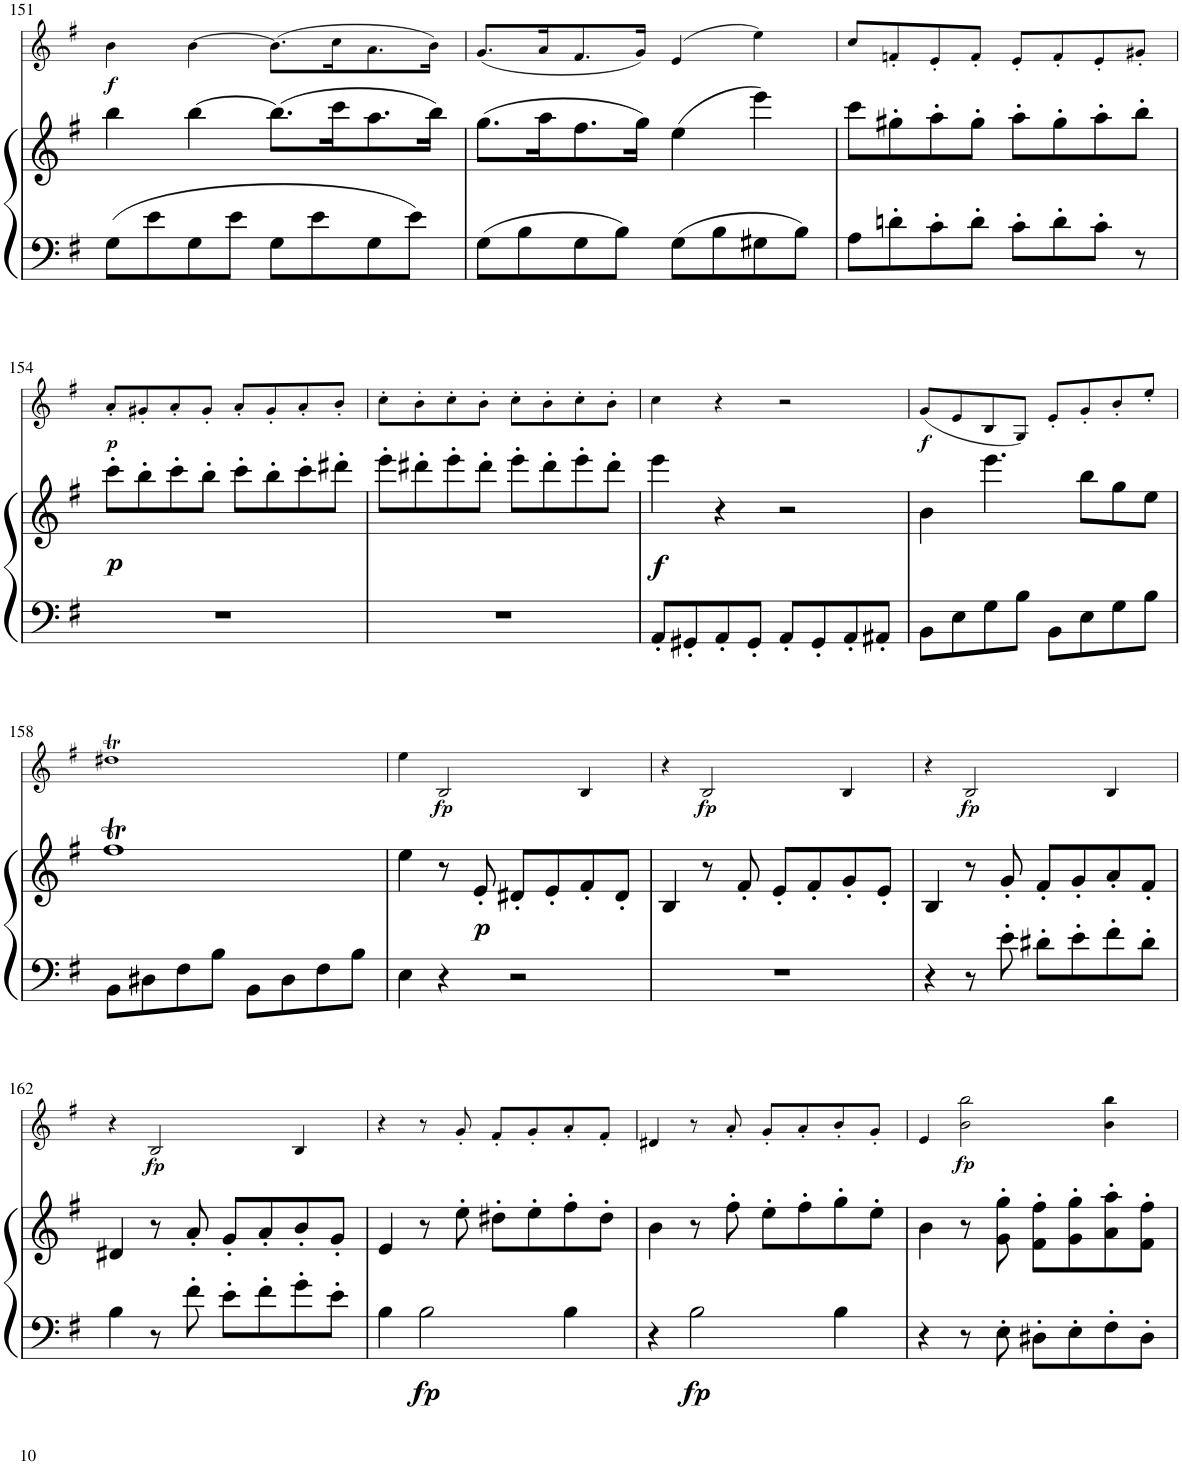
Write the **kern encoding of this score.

**kern	**kern	**dynam	**kern	**dynam
*part2	*part2	*part2	*part1	*part1
*staff3	*staff2	*staff2/3	*staff1	*staff1
*I"Klavier	*	*	*I"Violine	*
*	*	*	*I'Vln	*
!!LO:PB:g=z
*clefF4	*clefG2	*	*clefG2	*
*k[f#]	*k[f#]	*	*k[f#]	*
*M2/2	*M2/2	*	*M2/2	*
*met(c|)	*met(c|)	*	*met(c|)	*
=151	=151	=151	=151	=151
!	!	!	!	!LO:DY:b
8G\L	4bb\	.	4b\	f
8e\	.	.	.	.
8G\	[4bb\	.	[4b\	.
8e\J	.	.	.	.
8G\L	(8.bb\L]	.	(8.b\L]	.
8e\	.	.	.	.
.	16ccc\K	.	16cc\K	.
8G\	8.aa\	.	8.a\	.
8e\J	.	.	.	.
.	16bb\Jk)	.	16b\Jk)	.
=152	=152	=152	=152	=152
8G\L	(8.gg\L	.	(8.g/L	.
8B\	.	.	.	.
.	16aa\K	.	16a/K	.
8G\	8.ff#\	.	8.f#/	.
8B\J	.	.	.	.
.	16gg\Jk)	.	16g/Jk)	.
8G\L	(4ee\	.	(4e/	.
8B\	.	.	.	.
8G#X\	4eee\)	.	4ee\)	.
8B\J	.	.	.	.
=153	=153	=153	=153	=153
8A\L	8ccc\L	.	8cc/L	.
8dn'\	8gg#X'\	.	8fn'/	.
8c'\	8aa'\	.	8e'/	.
8d'\J	8gg#'\J	.	8f'/J	.
8c'\L	8aa'\L	.	8e'/L	.
8d'\	8gg#'\	.	8f'/	.
8c'\J	8aa'\	.	8e'/	.
8r	8bb'\J	.	8g#X'/J	.
!!LO:LB:g=z
=154	=154	=154	=154	=154
!	!	!LO:DY:b	!	!LO:DY:b
1r	8ccc'\L	p	8a'/L	p
.	8bb'\	.	8g#X'/	.
.	8ccc'\	.	8a'/	.
.	8bb'\J	.	8g#'/J	.
.	8ccc'\L	.	8a'/L	.
.	8bb'\	.	8g#'/	.
.	8ccc'\	.	8a'/	.
.	8ddd#X'\J	.	8b'/J	.
=155	=155	=155	=155	=155
1r	8eee'\L	.	8cc'\L	.
.	8ddd#X'\	.	8b'\	.
.	8eee'\	.	8cc'\	.
.	8ddd#'\J	.	8b'\J	.
.	8eee'\L	.	8cc'\L	.
.	8ddd#'\	.	8b'\	.
.	8eee'\	.	8cc'\	.
.	8ddd#'\J	.	8b'\J	.
=156	=156	=156	=156	=156
!	!	!LO:DY:b	!	!
8AA'/L	4eee\	f	4cc\	.
8GG#X'/	.	.	.	.
8AA'/	4r	.	4r	.
8GG#'/J	.	.	.	.
8AA'/L	2r	.	2r	.
8GG#'/	.	.	.	.
8AA'/	.	.	.	.
8AA#X'/J	.	.	.	.
=157	=157	=157	=157	=157
!	!	!	!	!LO:DY:b
8BB\L	4b\	.	(8g/L	f
8E\	.	.	8e/	.
8G\	4.eee\	.	8B/	.
8B\J	.	.	8G/J)	.
8BB\L	.	.	8e'/L	.
8E\	8bb\L	.	8g'/	.
8G\	8gg\	.	8b'/	.
8B\J	8ee\J	.	8ee'/J	.
!!LO:LB:g=z
=158	=158	=158	=158	=158
8BB\L	1ff#t	.	1dd#Xt	.
8D#X\	.	.	.	.
8F#\	.	.	.	.
8B\J	.	.	.	.
8BB\L	.	.	.	.
8D#\	.	.	.	.
8F#\	.	.	.	.
8B\J	.	.	.	.
=159	=159	=159	=159	=159
4E\	4ee\	.	4ee\	.
!	!	!	!	!LO:DY:b
4r	8r	.	2B/	fp
!	!	!LO:DY:b	!	!
.	8e'/	p	.	.
2r	8d#X'/L	.	.	.
.	8e'/	.	.	.
.	8f#'/	.	4B/	.
.	8d#'/J	.	.	.
=160	=160	=160	=160	=160
1r	4B/	.	4r	.
!	!	!	!	!LO:DY:b
.	8r	.	2B/	fp
.	8f#'/	.	.	.
.	8e'/L	.	.	.
.	8f#'/	.	.	.
.	8g'/	.	4B/	.
.	8e'/J	.	.	.
=161	=161	=161	=161	=161
4r	4B/	.	4r	.
!	!	!	!	!LO:DY:b
8r	8r	.	2B/	fp
8e'\	8g'/	.	.	.
8d#X'\L	8f#'/L	.	.	.
8e'\	8g'/	.	.	.
8f#'\	8a'/	.	4B/	.
8d#'\J	8f#'/J	.	.	.
!!LO:LB:g=z
=162	=162	=162	=162	=162
4B\	4d#X/	.	4r	.
!	!	!	!	!LO:DY:b
8r	8r	.	2B/	fp
8f#'\	8a'/	.	.	.
8e'\L	8g'/L	.	.	.
8f#'\	8a'/	.	.	.
8g'\	8b'/	.	4B/	.
8e'\J	8g'/J	.	.	.
=163	=163	=163	=163	=163
4B\	4e/	.	4r	.
!	!	!LO:DY:b=2	!	!
2B\	8r	fp	8r	.
.	8ee'\	.	8g'/	.
.	8dd#X'\L	.	8f#'/L	.
.	8ee'\	.	8g'/	.
4B\	8ff#'\	.	8a'/	.
.	8dd#'\J	.	8f#'/J	.
=164	=164	=164	=164	=164
4r	4b\	.	4d#X/	.
!	!	!LO:DY:b=2	!	!
2B\	8r	fp	8r	.
.	8ff#'\	.	8a'/	.
.	8ee'\L	.	8g'/L	.
.	8ff#'\	.	8a'/	.
4B\	8gg'\	.	8b'/	.
.	8ee'\J	.	8g'/J	.
=165	=165	=165	=165	=165
4r	4b\	.	4e/	.
!	!	!	!	!LO:DY:b
8r	8r	.	2b\ 2bb\	fp
8E'\	8g\' 8gg\'	.	.	.
8D#X'\L	8f#\' 8ff#\'L	.	.	.
8E'\	8g\' 8gg\'	.	.	.
8F#'\	8a\' 8aa\'	.	4b\ 4bb\	.
8D#'\J	8f#\' 8ff#\'J	.	.	.
=	=	=	=	=
*-	*-	*-	*-	*-
